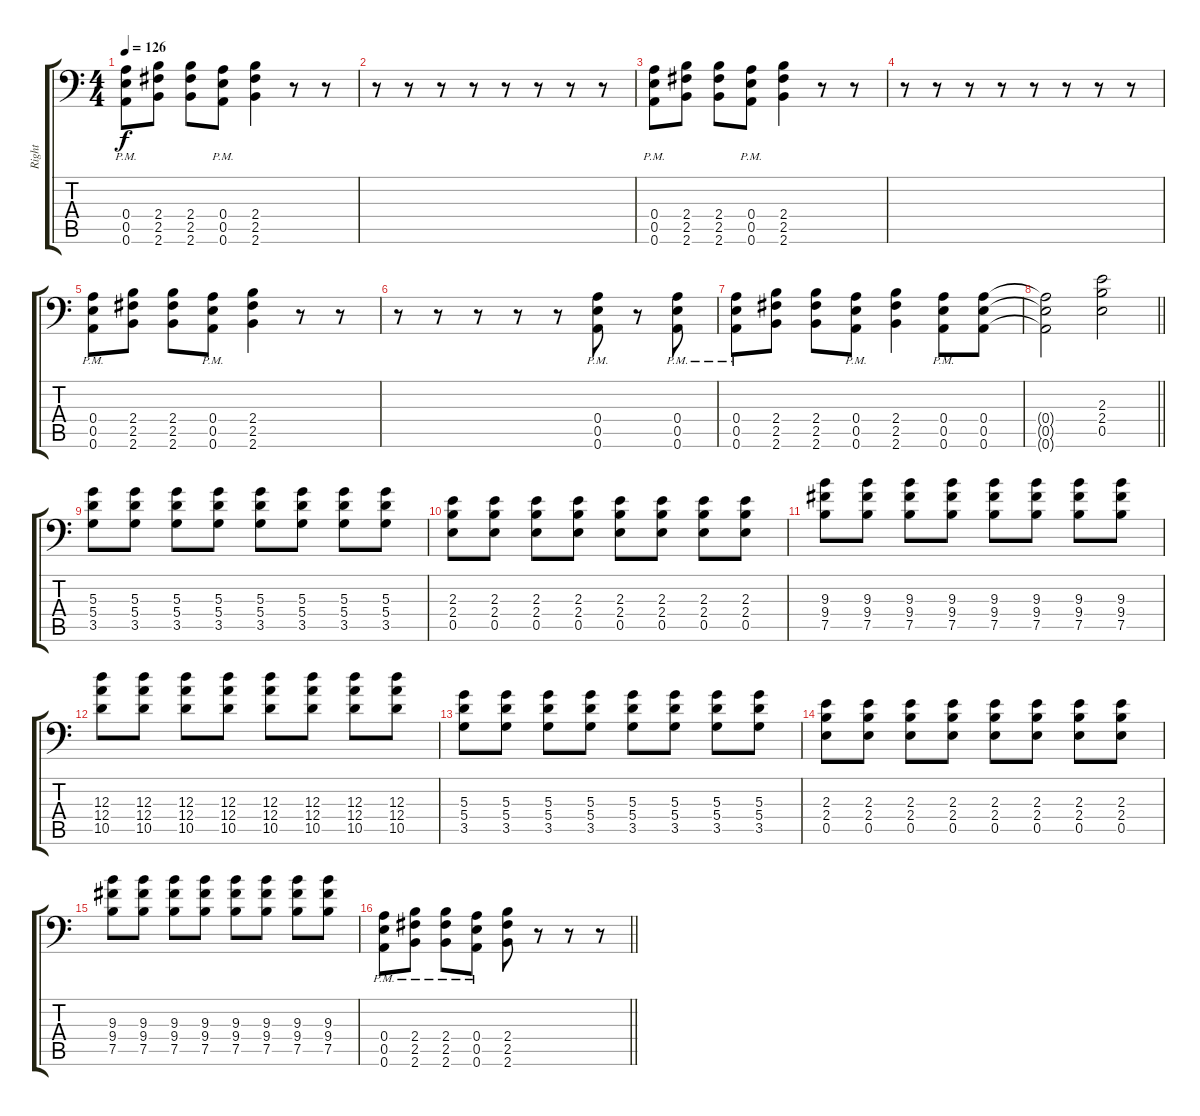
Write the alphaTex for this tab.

\track ("Right" "Right") {instrument distortionguitar}
\staff {score tabs}
\tuning (B3 Gb3 D3 A2 E2 A1) {hide}
\ts (4 4)
\tempo 126
\clef f4
\ks c
(0.4{pm} 0.5{pm} 0.6).8{dy f} (2.4 2.5 2.6).8 (2.4 2.5 2.6).8 (0.4{pm} 0.5{pm} 0.6{pm}).8 (2.4 2.5 2.6).4 r.8 r.8 |
r.8 r.8 r.8 r.8 r.8 r.8 r.8 r.8 |
(0.4{pm} 0.5{pm} 0.6).8 (2.4 2.5 2.6).8 (2.4 2.5 2.6).8 (0.4{pm} 0.5{pm} 0.6{pm}).8 (2.4 2.5 2.6).4 r.8 r.8 |
r.8 r.8 r.8 r.8 r.8 r.8 r.8 r.8 |
(0.4{pm} 0.5{pm} 0.6).8 (2.4 2.5 2.6).8 (2.4 2.5 2.6).8 (0.4{pm} 0.5{pm} 0.6{pm}).8 (2.4 2.5 2.6).4 r.8 r.8 |
r.8 r.8 r.8 r.8 r.8 (0.4{pm} 0.5{pm} 0.6).8 r.8 (0.4{pm} 0.5{pm} 0.6).8 |
(0.4{pm} 0.5{pm} 0.6).8 (2.4 2.5 2.6).8 (2.4 2.5 2.6).8 (0.4{pm} 0.5{pm} 0.6{pm}).8 (2.4 2.5 2.6).4 (0.4{pm} 0.5{pm} 0.6).8 (0.4 0.5 0.6).8 |
\barLineRight lightlight
(0.4{t} 0.5{t} 0.6{t}).2 (2.3 2.4 0.5).2 |
(5.3 5.4 3.5).8 (5.3 5.4 3.5).8 (5.3 5.4 3.5).8 (5.3 5.4 3.5).8 (5.3 5.4 3.5).8 (5.3 5.4 3.5).8 (5.3 5.4 3.5).8 (5.3 5.4 3.5).8 |
(2.3 2.4 0.5).8 (2.3 2.4 0.5).8 (2.3 2.4 0.5).8 (2.3 2.4 0.5).8 (2.3 2.4 0.5).8 (2.3 2.4 0.5).8 (2.3 2.4 0.5).8 (2.3 2.4 0.5).8 |
(9.3 9.4 7.5).8 (9.3 9.4 7.5).8 (9.3 9.4 7.5).8 (9.3 9.4 7.5).8 (9.3 9.4 7.5).8 (9.3 9.4 7.5).8 (9.3 9.4 7.5).8 (9.3 9.4 7.5).8 |
(12.3 12.4 10.5).8 (12.3 12.4 10.5).8 (12.3 12.4 10.5).8 (12.3 12.4 10.5).8 (12.3 12.4 10.5).8 (12.3 12.4 10.5).8 (12.3 12.4 10.5).8 (12.3 12.4 10.5).8 |
(5.3 5.4 3.5).8 (5.3 5.4 3.5).8 (5.3 5.4 3.5).8 (5.3 5.4 3.5).8 (5.3 5.4 3.5).8 (5.3 5.4 3.5).8 (5.3 5.4 3.5).8 (5.3 5.4 3.5).8 |
(2.3 2.4 0.5).8 (2.3 2.4 0.5).8 (2.3 2.4 0.5).8 (2.3 2.4 0.5).8 (2.3 2.4 0.5).8 (2.3 2.4 0.5).8 (2.3 2.4 0.5).8 (2.3 2.4 0.5).8 |
(9.3 9.4 7.5).8 (9.3 9.4 7.5).8 (9.3 9.4 7.5).8 (9.3 9.4 7.5).8 (9.3 9.4 7.5).8 (9.3 9.4 7.5).8 (9.3 9.4 7.5).8 (9.3 9.4 7.5).8 |
\barLineRight lightlight
(0.4{pm} 0.5{pm} 0.6{pm}).8 (2.4{pm} 2.5{pm} 2.6{pm}).8 (2.4{pm} 2.5{pm} 2.6{pm}).8 (0.4{pm} 0.5{pm} 0.6{pm}).8 (2.4 2.5 2.6).8 r.8 r.8 r.8
